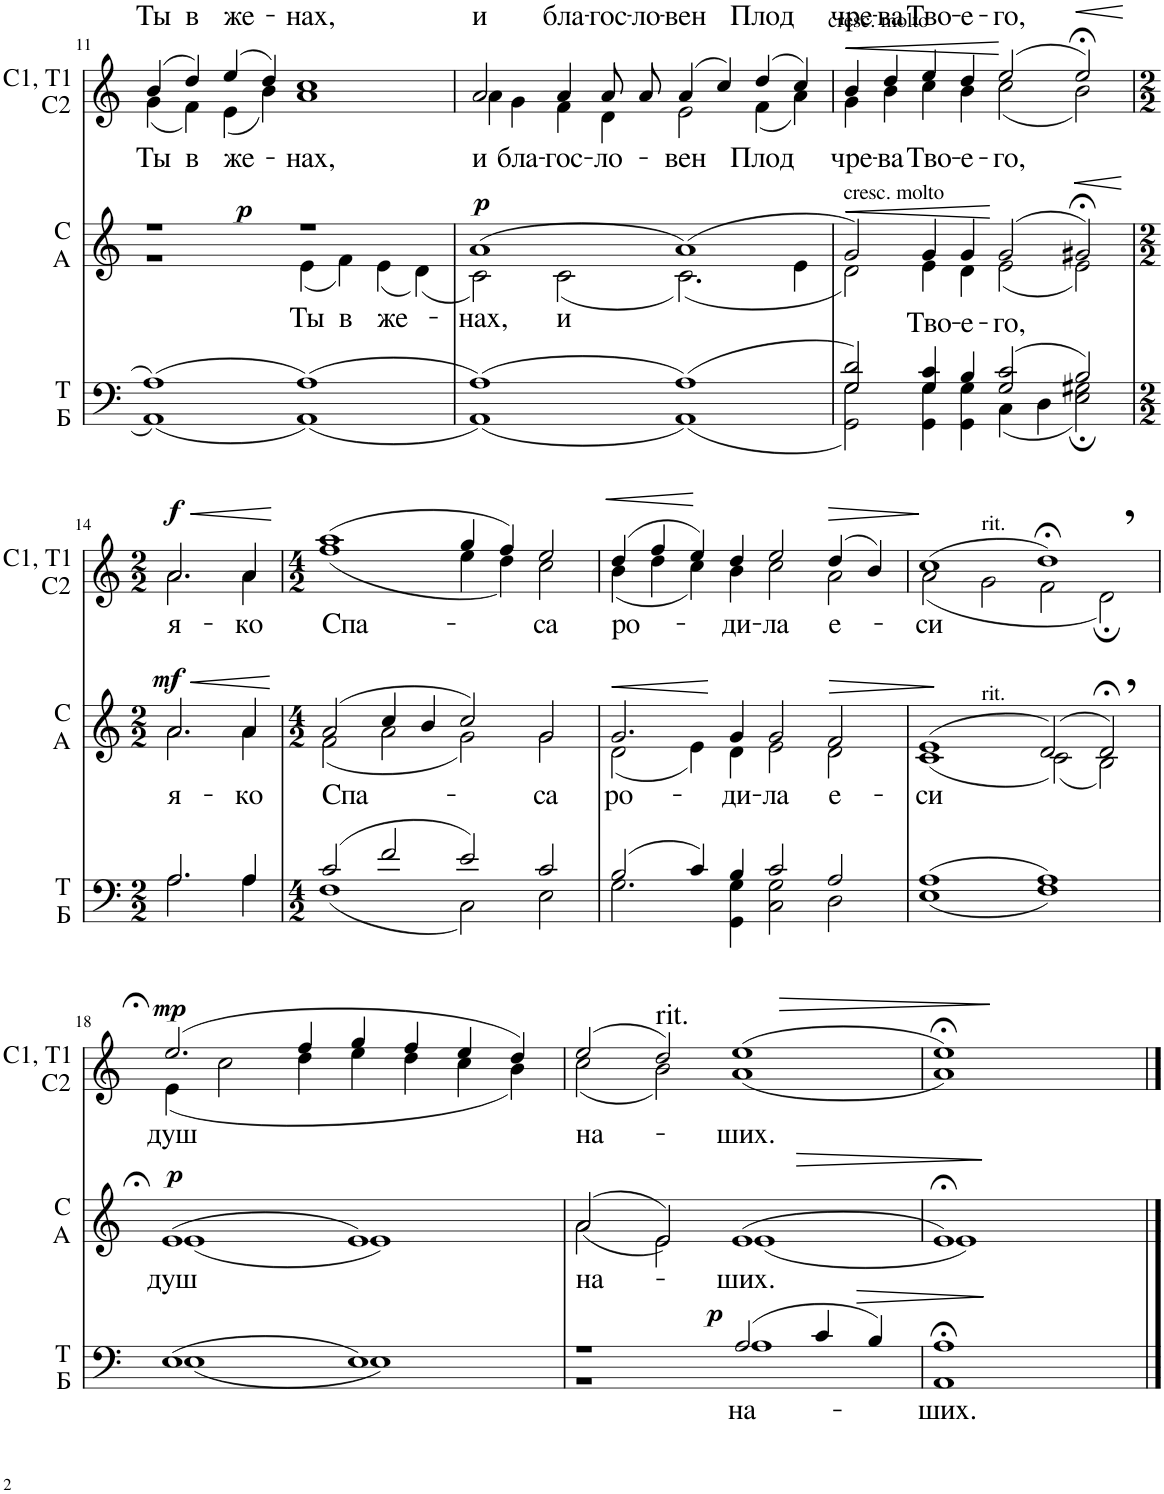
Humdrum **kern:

**kern	**text	**dynam	**kern	**text	**dynam	**kern	**text	**dynam
*part3	*part3	*part3	*part2	*part2	*part2	*part1	*part1	*part1
*staff3	*staff3	*staff3	*staff2	*staff2	*staff2	*staff1	*staff1	*staff1
*I"T Б	*	*	*I"C A	*	*	*I"C1, T1 C2	*	*
*I'T Б	*	*	*I'C A	*	*	*I'C1, T1 C2	*	*
!!LO:PB:g=z
*clefF4	*	*	*clefG2	*	*	*clefG2	*	*
*k[]	*	*	*k[]	*	*	*k[]	*	*
*M4/2	*	*	*M4/2	*	*	*M4/2	*	*
=11	=11	=11	=11	=11	=11	=11	=11	=11
*^	*	*	*^	*	*	*	*	*
!	!	!	!	!	!	!	!	!	!LO:LY:a	!
*	*	*	*	*	*	*	*	*^	*	*
!	!	!	!	!	!	!	!LO:DY:a	!	!	!LO:LY:b	!
(1A	(1AA	.	.	1r	1r	.	p	(4b/	(4g\	Ты	.
!	!	!	!	!	!	!	!	!	!	!LO:LY:a	!
!	!	!	!	!	!	!	!	!	!	!LO:LY:b	!
.	.	.	.	.	.	.	.	4dd/)	4f\)	в	.
!	!	!	!	!	!	!	!	!	!	!LO:LY:a	!
!	!	!	!	!	!	!	!	!	!	!LO:LY:b	!
.	.	.	.	.	.	.	.	(4ee/	(4e\	же-	.
.	.	.	.	.	.	.	.	4dd/)	4b\)	.	.
!	!	!	!	!	!	!LO:LY:b	!	!	!	!LO:LY:a	!
!	!	!	!	!	!	!	!	!	!	!LO:LY:b	!
(1A)	(1AA)	.	.	1r	(4e\	Ты	.	1cc	1a	нах,	.
!	!	!	!	!	!	!LO:LY:b	!	!	!	!	!
.	.	.	.	.	4f\)	в	.	.	.	.	.
!	!	!	!	!	!	!LO:LY:b	!	!	!	!	!
.	.	.	.	.	(4e\	же-	.	.	.	.	.
.	.	.	.	.	(4d\)	.	.	.	.	.	.
=12	=12	=12	=12	=12	=12	=12	=12	=12	=12	=12	=12
!	!	!	!	!	!	!LO:LY:b	!	!	!	!LO:LY:a	!
!	!	!	!	!	!	!	!LO:DY:a	!	!	!LO:LY:b	!
(1A)	(1AA)	.	.	(1a	2c\)	нах,	p	2a/	4a\	и	.
!	!	!	!	!	!	!	!	!	!	!LO:LY:b	!
.	.	.	.	.	.	.	.	.	4g\	бла-	.
!	!	!	!	!	!	!LO:LY:b	!	!	!	!LO:LY:a	!
!	!	!	!	!	!	!	!	!	!	!LO:LY:b	!
.	.	.	.	.	(2c\	и	.	4a/	4f\	-гос-	.
!	!	!	!	!	!	!	!	!	!	!LO:LY:a	!
!	!	!	!	!	!	!	!	!	!	!LO:LY:b	!
.	.	.	.	.	.	.	.	8a/L	4d\	-ло-	.
!	!	!	!	!	!	!	!	!	!	!LO:LY:a	!
.	.	.	.	.	.	.	.	8a/J	.	-ло-	.
!	!	!	!	!	!	!	!	!	!	!LO:LY:a	!
!	!	!	!	!	!	!	!	!	!	!LO:LY:b	!
(1A)	(1AA)	.	.	(1a)	(2.c\)	.	.	(4a/	2e\	вен	.
.	.	.	.	.	.	.	.	4cc/)	.	.	.
!	!	!	!	!	!	!	!	!	!	!LO:LY:a	!
!	!	!	!	!	!	!	!	!	!	!LO:LY:b	!
.	.	.	.	.	.	.	.	(4dd/	(4f\	Плод	.
.	.	.	.	.	4e\	.	.	4cc/)	4a\)	.	.
=13	=13	=13	=13	=13	=13	=13	=13	=13	=13	=13	=13
!	!	!	!	!	!	!	!	!LO:TX:a:t=cresc. molto	!	!	!
!	!	!	!	!	!	!	!	!LO:TX:b:t=cresc. molto	!	!	!
!	!	!	!	!	!	!	!LO:HP:b	!	!	!LO:LY:a	!LO:HP:b
!	!	!	!	!	!	!	!	!	!	!LO:LY:b	!
2G/ 2d/)	2GG\ 2G\)	.	.	2g/)	2d\)	.	<	4b/	4g\	чре-	<
!	!	!	!	!	!	!	!	!	!	!LO:LY:a	!
!	!	!	!	!	!	!	!	!	!	!LO:LY:b	!
.	.	.	.	.	.	.	.	4dd/	4b\	-ва	.
!	!	!LO:LY:a	!	!	!	!	!	!	!	!LO:LY:a	!
!	!	!	!	!	!	!	!	!	!	!LO:LY:b	!
4G/ 4c/	4GG\ 4G\	Тво-	.	4g/	4e\	.	.	4ee/	4cc\	Тво-	.
!	!	!LO:LY:a	!	!	!	!	!	!	!	!LO:LY:a	!
!	!	!	!	!	!	!	!	!	!	!LO:LY:b	!
4B/	4GG\ 4G\	-е-	.	4g/	4d\	.	.	4dd/	4b\	-е-	.
!	!	!LO:LY:a	!	!	!	!	!	!	!	!LO:LY:a	!
!	!	!	!	!	!	!	!	!	!	!LO:LY:b	!
(2G/ 2c/	(4C\	-го,	.	(2g/	(2e\	.	[	(2ee/	(2cc\	-го,	[
.	4D\	.	.	.	.	.	.	.	.	.	.
!	!	!	!	!	!	!	!LO:HP:b	!	!	!	!LO:HP:b
2B/)	2E\; 2G#X\;)	.	.	2g#X;</)	2e\)	.	<	2ee;</)	2b\)	.	<
*v	*v	*	*	*	*	*	*	*v	*v	*	*
*	*	*	*v	*v	*	*	*	*	*
.	.	.	.	.	[	.	.	[
!!LO:LB:g=z
=14	=14	=14	=14	=14	=14	=14	=14	=14
*M2/2	*	*	*M2/2	*	*	*M2/2	*	*
*^	*	*	*	*	*	*	*	*
!	!	!	!	!	!LO:LY:b	!LO:HP:b	!	!LO:LY:b	!LO:HP:b
*	*	*	*	*^	*	*	*^	*	*
!	!	!	!	!	!	!	!LO:DY:n=1:a	!	!	!	!LO:DY:n=1:a
2.A/	2.A\	.	.	2.a/	2.a\	я-	< mf	2.a/	2.a\	я-	< f
!	!	!	!	!	!	!LO:LY:b	!	!	!	!LO:LY:b	!
4A/	4A\	.	.	4a/	4a\	-ко	.	4a/	4a\	-ко	.
*v	*v	*	*	*	*	*	*	*v	*v	*	*
*	*	*	*v	*v	*	*	*	*	*
.	.	.	.	.	[	.	.	[
=15	=15	=15	=15	=15	=15	=15	=15	=15
*M4/2	*	*	*M4/2	*	*	*M4/2	*	*
*^	*	*	*	*	*	*	*	*
!	!	!	!	!	!LO:LY:b	!	!	!LO:LY:b	!
*	*	*	*	*^	*	*	*^	*	*
(2c/	(1F	.	.	(2a/	(2f\	Спа-	.	(1aa	(1ff	Спа-	.
2f/	.	.	.	4cc/	2a\	.	.	.	.	.	.
.	.	.	.	4b/	.	.	.	.	.	.	.
2e/)	2C\)	.	.	2cc/)	2g\)	.	.	4gg/	4ee\	.	.
.	.	.	.	.	.	.	.	4ff/)	4dd\)	.	.
!	!	!	!	!	!	!LO:LY:b	!	!	!	!LO:LY:b	!
2c/	2E\	.	.	2g/	2g\	са	.	2ee/	2cc\	са	.
=16	=16	=16	=16	=16	=16	=16	=16	=16	=16	=16	=16
!	!	!	!	!	!	!LO:LY:b	!LO:HP:b	!	!	!LO:LY:b	!LO:HP:b
(2B/	2.G\	.	.	2.g/	(2d\	ро-	<	(4dd/	(4b\	ро-	<
.	.	.	.	.	.	.	.	4ff/	4dd\	.	.
4c/)	.	.	.	.	4e\)	.	.	4ee/)	4cc\)	.	.
!	!	!	!	!	!	!LO:LY:b	!	!	!	!LO:LY:b	!
4B/	4GG\ 4G\	.	.	4g/	4d\	-ди-	[	4dd/	4b\	ди-	[
!	!	!	!	!	!	!LO:LY:b	!	!	!	!LO:LY:b	!
2c/	2C\ 2G\	.	.	2g/	2e\	-ла	.	2ee/	2cc\	-ла	.
!	!	!	!	!	!	!LO:LY:b	!LO:HP:b	!	!	!LO:LY:b	!LO:HP:b
2A/	2D\	.	.	2f/	2d\	е-	>	(4dd/	2a\	е-	>
.	.	.	.	.	.	.	.	4b/)	.	.	.
=17	=17	=17	=17	=17	=17	=17	=17	=17	=17	=17	=17
!	!	!	!	!	!	!LO:LY:b	!	!	!	!LO:LY:b	!
(1A	(1E	.	.	(1e	(1c	-си	.	(1cc	(2a\	си	.
!	!	!	!	!	!	!	!	!	!LO:TX:a:t=rit.	!	!
.	.	.	.	.	.	.	.	.	2g\	.	]
!	!	!	!	!	!	!	!	!LO:TX:b:t=rit.	!	!	!
1A)	1F)	.	.	(2d/)	(2c\)	.	]	1dd;<)	2f\	.	.
!	!	!	!	!	!	!	!	!	!LO:TX:a:t=,	!	!
!	!	!	!	!	!	!	!	!	!LO:TX:b:t=,	!	!
.	.	.	.	2d;</)	2B\)	.	.	.	2d;\)	.	.
!!LO:LB:g=z	!!
=18	=18	=18	=18	=18	=18	=18	=18	=18	=18	=18	=18
!	!	!	!	!	!	!LO:LY:b	!LO:DY:a	!	!	!LO:LY:b	!LO:DY:a
(1E	(1E	.	.	(1e;<	(1e	душ	p	(2.ee;</	(4e\	душ	mp
.	.	.	.	.	.	.	.	.	2cc\	.	.
.	.	.	.	.	.	.	.	4ff/	4dd\	.	.
1E)	1E)	.	.	1e)	1e)	.	.	4gg/	4ee\	.	.
.	.	.	.	.	.	.	.	4ff/	4dd\	.	.
.	.	.	.	.	.	.	.	4ee/	4cc\	.	.
.	.	.	.	.	.	.	.	4dd/)	4b\)	.	.
=19	=19	=19	=19	=19	=19	=19	=19	=19	=19	=19	=19
!	!	!	!	!	!	!LO:LY:b	!	!	!	!LO:LY:b	!
1r	1r	.	.	((<2a/	2a\	на-	.	(2ee/	(2cc\	на-	.
!	!	!	!	!	!	!	!	!LO:TX:a:t=rit.	!	!	!
.	.	.	.	2e/))	2e\	.	.	2dd/)	2b\)	.	.
!	!	!LO:LY:b	!LO:DY:a	!	!	!LO:LY:b	!LO:HP:b	!	!	!LO:LY:b	!LO:HP:b
(2A/	1A	на-	p	(1e	(1e	ших.	>	(1ee	(1a	ших.	>
4c/	.	.	.	.	.	.	.	.	.	.	.
!	!	!	!LO:HP:b	!	!	!	!	!	!	!	!
4B/)	.	.	>	.	.	.	.	.	.	.	.
=20	=20	=20	=20	=20	=20	=20	=20	=20	=20	=20	=20
!	!	!LO:LY:b	!	!	!	!	!	!	!	!	!
1A;<	1AA	-ших.	.	1e;<)	1e)	.	.	1ee;<)	1a)	.	.
1ryy	1ryy	.	]	1ryy	1ryy	.	]	1ryy	1ryy	.	]
*v	*v	*	*	*	*	*	*	*v	*v	*	*
*	*	*	*v	*v	*	*	*	*	*
==	==	==	==	==	==	==	==	==
*-	*-	*-	*-	*-	*-	*-	*-	*-
